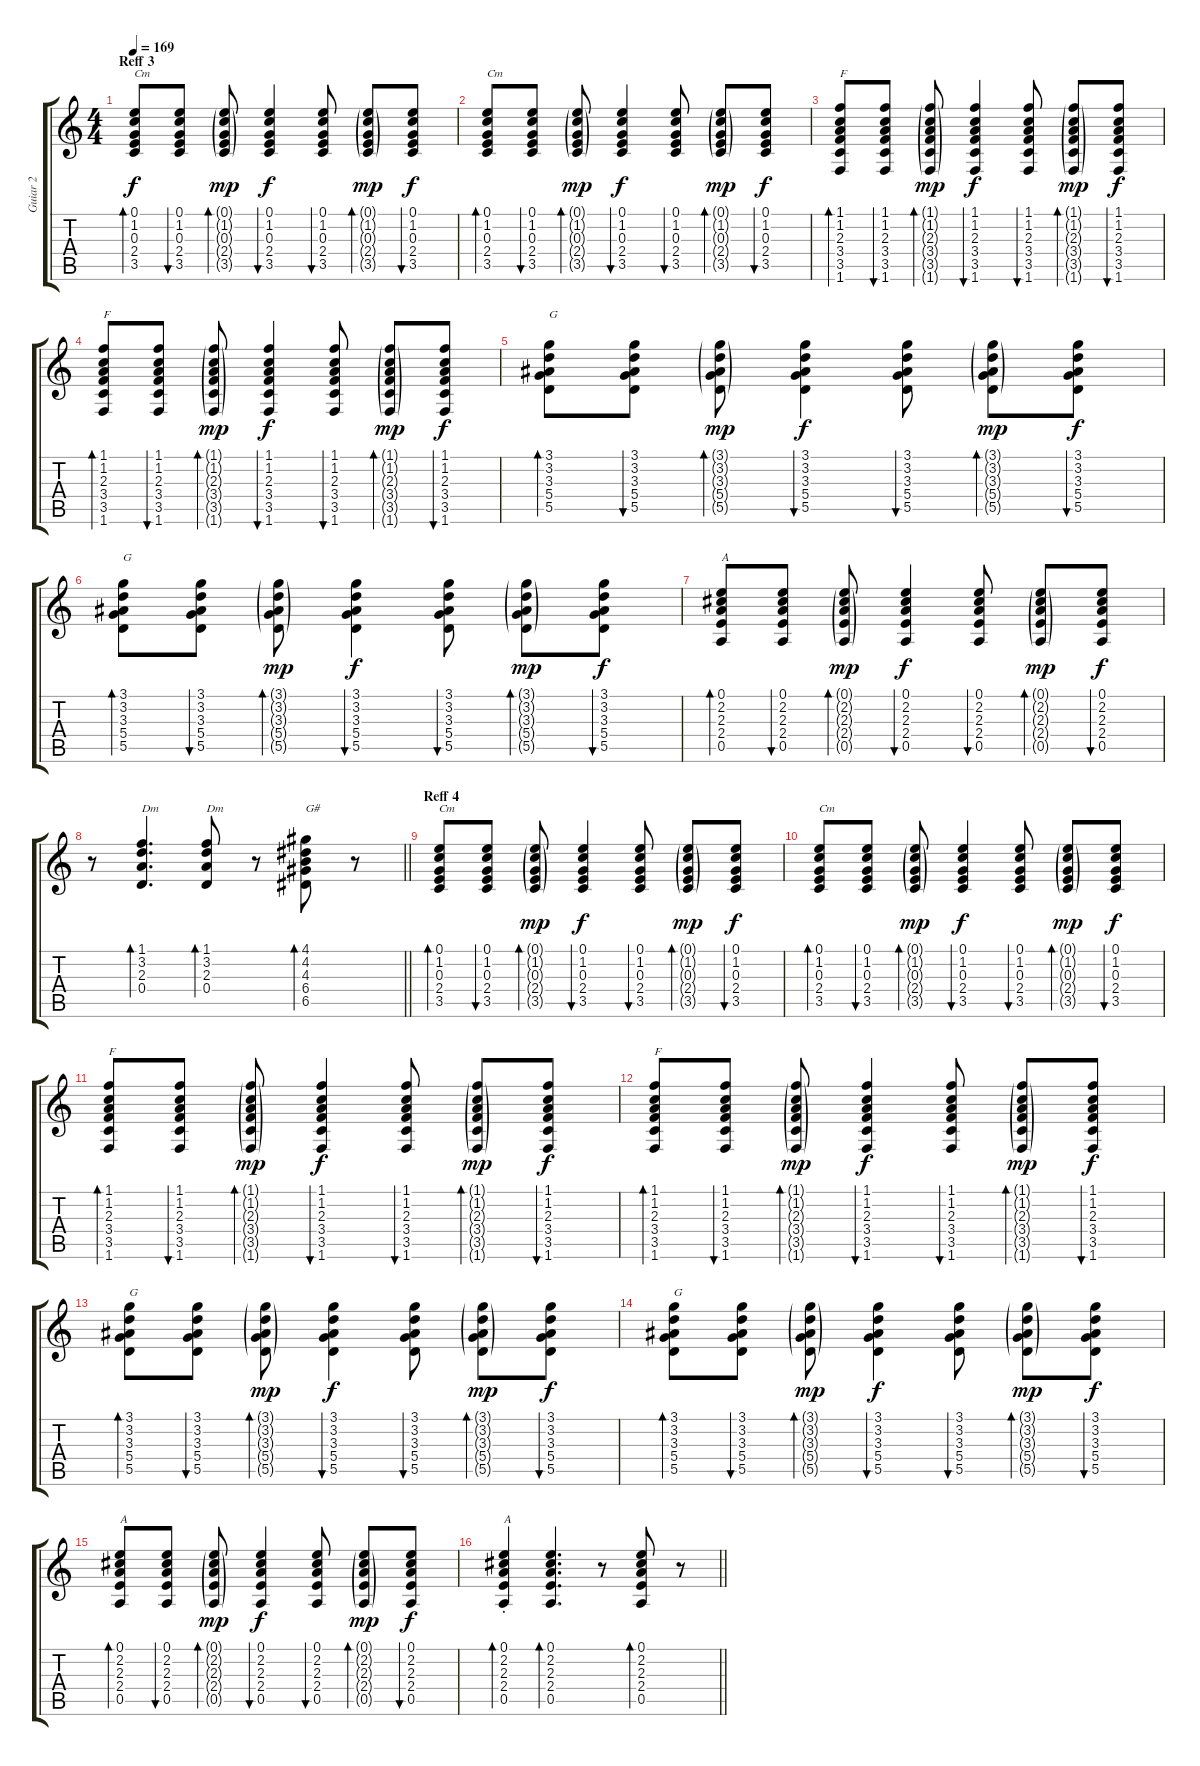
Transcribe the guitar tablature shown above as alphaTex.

\track ("Guiar 2" "Guiar 2") {instrument acousticguitarsteel}
\staff {score tabs}
\tuning (E4 B3 G3 D3 A2 E2) {hide}
\ts (4 4)
\section ("" "Reff 3")
\tempo 169
\clef g2
\ks c
(0.1 1.2 0.3 2.4 3.5).8{bd 30 txt "Cm" dy f} (0.1 1.2 0.3 2.4 3.5).8{bu 30} (0.1{g} 1.2{g} 0.3{g} 2.4{g} 3.5{g}).8{bd 30 dy mp} (0.1 1.2 0.3 2.4 3.5).4{bu 30 dy f} (0.1 1.2 0.3 2.4 3.5).8{bu 30} (0.1{g} 1.2{g} 0.3{g} 2.4{g} 3.5{g}).8{bd 30 dy mp} (0.1 1.2 0.3 2.4 3.5).8{bu 30 dy f} |
(0.1 1.2 0.3 2.4 3.5).8{bd 30 txt "Cm"} (0.1 1.2 0.3 2.4 3.5).8{bu 30} (0.1{g} 1.2{g} 0.3{g} 2.4{g} 3.5{g}).8{bd 30 dy mp} (0.1 1.2 0.3 2.4 3.5).4{bu 30 dy f} (0.1 1.2 0.3 2.4 3.5).8{bu 30} (0.1{g} 1.2{g} 0.3{g} 2.4{g} 3.5{g}).8{bd 30 dy mp} (0.1 1.2 0.3 2.4 3.5).8{bu 30 dy f} |
(1.1 1.2 2.3 3.4 3.5 1.6).8{bd 30 txt "F"} (1.1 1.2 2.3 3.4 3.5 1.6).8{bu 30} (1.1{g} 1.2{g} 2.3{g} 3.4{g} 3.5{g} 1.6{g}).8{bd 30 dy mp} (1.1 1.2 2.3 3.4 3.5 1.6).4{bu 30 dy f} (1.1 1.2 2.3 3.4 3.5 1.6).8{bu 30} (1.1{g} 1.2{g} 2.3{g} 3.4{g} 3.5{g} 1.6{g}).8{bd 30 dy mp} (1.1 1.2 2.3 3.4 3.5 1.6).8{bu 30 dy f} |
(1.1 1.2 2.3 3.4 3.5 1.6).8{bd 30 txt "F"} (1.1 1.2 2.3 3.4 3.5 1.6).8{bu 30} (1.1{g} 1.2{g} 2.3{g} 3.4{g} 3.5{g} 1.6{g}).8{bd 30 dy mp} (1.1 1.2 2.3 3.4 3.5 1.6).4{bu 30 dy f} (1.1 1.2 2.3 3.4 3.5 1.6).8{bu 30} (1.1{g} 1.2{g} 2.3{g} 3.4{g} 3.5{g} 1.6{g}).8{bd 30 dy mp} (1.1 1.2 2.3 3.4 3.5 1.6).8{bu 30 dy f} |
(3.1 3.2 3.3 5.4 5.5).8{bd 30 txt "G"} (3.1 3.2 3.3 5.4 5.5).8{bu 30} (3.1{g} 3.2{g} 3.3{g} 5.4{g} 5.5{g}).8{bd 30 dy mp} (3.1 3.2 3.3 5.4 5.5).4{bu 30 dy f} (3.1 3.2 3.3 5.4 5.5).8{bu 30} (3.1{g} 3.2{g} 3.3{g} 5.4{g} 5.5{g}).8{bd 30 dy mp} (3.1 3.2 3.3 5.4 5.5).8{bu 30 dy f} |
(3.1 3.2 3.3 5.4 5.5).8{bd 30 txt "G"} (3.1 3.2 3.3 5.4 5.5).8{bu 30} (3.1{g} 3.2{g} 3.3{g} 5.4{g} 5.5{g}).8{bd 30 dy mp} (3.1 3.2 3.3 5.4 5.5).4{bu 30 dy f} (3.1 3.2 3.3 5.4 5.5).8{bu 30} (3.1{g} 3.2{g} 3.3{g} 5.4{g} 5.5{g}).8{bd 30 dy mp} (3.1 3.2 3.3 5.4 5.5).8{bu 30 dy f} |
(0.1 2.2 2.3 2.4 0.5).8{bd 30 txt "A"} (0.1 2.2 2.3 2.4 0.5).8{bu 30} (0.1{g} 2.2{g} 2.3{g} 2.4{g} 0.5{g}).8{bd 30 dy mp} (0.1 2.2 2.3 2.4 0.5).4{bu 30 dy f} (0.1 2.2 2.3 2.4 0.5).8{bu 30} (0.1{g} 2.2{g} 2.3{g} 2.4{g} 0.5{g}).8{bd 30 dy mp} (0.1 2.2 2.3 2.4 0.5).8{bu 30 dy f} |
\barLineRight lightlight
r.8 (1.1 3.2 2.3 0.4).4{d bd 30 txt "Dm"} (1.1 3.2 2.3 0.4).8{bd 30 txt "Dm"} r.8 (4.1 4.2 4.3 6.4 6.5).8{bd 30 txt "G#"} r.8 |
\section ("" "Reff 4")
(0.1 1.2 0.3 2.4 3.5).8{bd 30 txt "Cm"} (0.1 1.2 0.3 2.4 3.5).8{bu 30} (0.1{g} 1.2{g} 0.3{g} 2.4{g} 3.5{g}).8{bd 30 dy mp} (0.1 1.2 0.3 2.4 3.5).4{bu 30 dy f} (0.1 1.2 0.3 2.4 3.5).8{bu 30} (0.1{g} 1.2{g} 0.3{g} 2.4{g} 3.5{g}).8{bd 30 dy mp} (0.1 1.2 0.3 2.4 3.5).8{bu 30 dy f} |
(0.1 1.2 0.3 2.4 3.5).8{bd 30 txt "Cm"} (0.1 1.2 0.3 2.4 3.5).8{bu 30} (0.1{g} 1.2{g} 0.3{g} 2.4{g} 3.5{g}).8{bd 30 dy mp} (0.1 1.2 0.3 2.4 3.5).4{bu 30 dy f} (0.1 1.2 0.3 2.4 3.5).8{bu 30} (0.1{g} 1.2{g} 0.3{g} 2.4{g} 3.5{g}).8{bd 30 dy mp} (0.1 1.2 0.3 2.4 3.5).8{bu 30 dy f} |
(1.1 1.2 2.3 3.4 3.5 1.6).8{bd 30 txt "F"} (1.1 1.2 2.3 3.4 3.5 1.6).8{bu 30} (1.1{g} 1.2{g} 2.3{g} 3.4{g} 3.5{g} 1.6{g}).8{bd 30 dy mp} (1.1 1.2 2.3 3.4 3.5 1.6).4{bu 30 dy f} (1.1 1.2 2.3 3.4 3.5 1.6).8{bu 30} (1.1{g} 1.2{g} 2.3{g} 3.4{g} 3.5{g} 1.6{g}).8{bd 30 dy mp} (1.1 1.2 2.3 3.4 3.5 1.6).8{bu 30 dy f} |
(1.1 1.2 2.3 3.4 3.5 1.6).8{bd 30 txt "F"} (1.1 1.2 2.3 3.4 3.5 1.6).8{bu 30} (1.1{g} 1.2{g} 2.3{g} 3.4{g} 3.5{g} 1.6{g}).8{bd 30 dy mp} (1.1 1.2 2.3 3.4 3.5 1.6).4{bu 30 dy f} (1.1 1.2 2.3 3.4 3.5 1.6).8{bu 30} (1.1{g} 1.2{g} 2.3{g} 3.4{g} 3.5{g} 1.6{g}).8{bd 30 dy mp} (1.1 1.2 2.3 3.4 3.5 1.6).8{bu 30 dy f} |
(3.1 3.2 3.3 5.4 5.5).8{bd 30 txt "G"} (3.1 3.2 3.3 5.4 5.5).8{bu 30} (3.1{g} 3.2{g} 3.3{g} 5.4{g} 5.5{g}).8{bd 30 dy mp} (3.1 3.2 3.3 5.4 5.5).4{bu 30 dy f} (3.1 3.2 3.3 5.4 5.5).8{bu 30} (3.1{g} 3.2{g} 3.3{g} 5.4{g} 5.5{g}).8{bd 30 dy mp} (3.1 3.2 3.3 5.4 5.5).8{bu 30 dy f} |
(3.1 3.2 3.3 5.4 5.5).8{bd 30 txt "G"} (3.1 3.2 3.3 5.4 5.5).8{bu 30} (3.1{g} 3.2{g} 3.3{g} 5.4{g} 5.5{g}).8{bd 30 dy mp} (3.1 3.2 3.3 5.4 5.5).4{bu 30 dy f} (3.1 3.2 3.3 5.4 5.5).8{bu 30} (3.1{g} 3.2{g} 3.3{g} 5.4{g} 5.5{g}).8{bd 30 dy mp} (3.1 3.2 3.3 5.4 5.5).8{bu 30 dy f} |
(0.1 2.2 2.3 2.4 0.5).8{bd 30 txt "A"} (0.1 2.2 2.3 2.4 0.5).8{bu 30} (0.1{g} 2.2{g} 2.3{g} 2.4{g} 0.5{g}).8{bd 30 dy mp} (0.1 2.2 2.3 2.4 0.5).4{bu 30 dy f} (0.1 2.2 2.3 2.4 0.5).8{bu 30} (0.1{g} 2.2{g} 2.3{g} 2.4{g} 0.5{g}).8{bd 30 dy mp} (0.1 2.2 2.3 2.4 0.5).8{bu 30 dy f} |
\barLineRight lightlight
(0.1{st} 2.2{st} 2.3{st} 2.4{st} 0.5{st}).4{bd 30 txt "A"} (0.1 2.2 2.3 2.4 0.5).4{d bd 30} r.8 (0.1 2.2 2.3 2.4 0.5).8{bd 30} r.8
